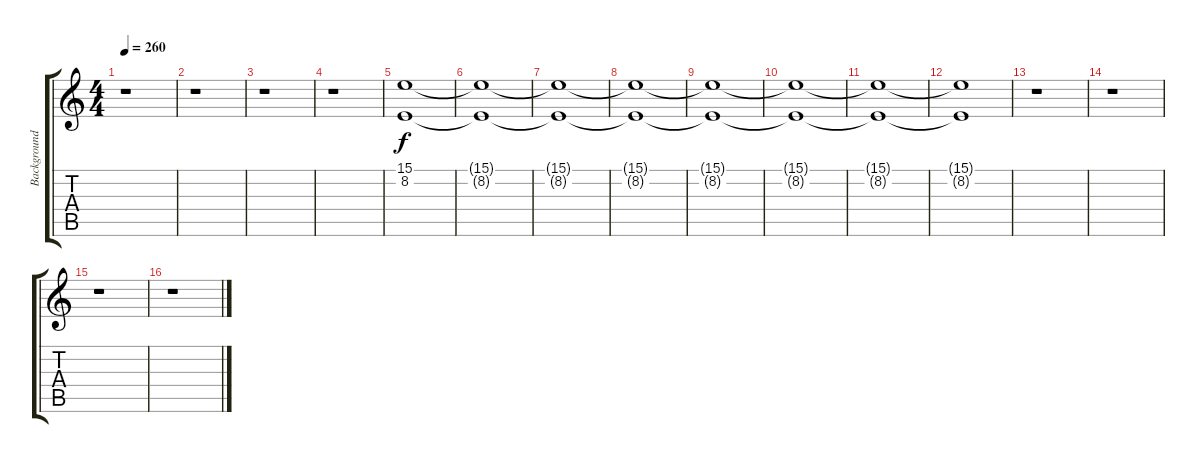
\track ("Background Vox" "Background") {instrument pad4choir}
\staff {score tabs}
\tuning (Db4 Ab3 E3 B2 Gb2 Db2) {hide}
\ts (4 4)
\tempo 260
\clef g2
\ks c
r.1{dy f} |
r.1 |
r.1 |
r.1 |
(15.1 8.2).1 |
(15.1{t} 8.2{t}).1 |
(15.1{t} 8.2{t}).1 |
(15.1{t} 8.2{t}).1 |
(15.1{t} 8.2{t}).1 |
(15.1{t} 8.2{t}).1 |
(15.1{t} 8.2{t}).1 |
(15.1{t} 8.2{t}).1 |
r.1 |
r.1 |
r.1 |
r.1
